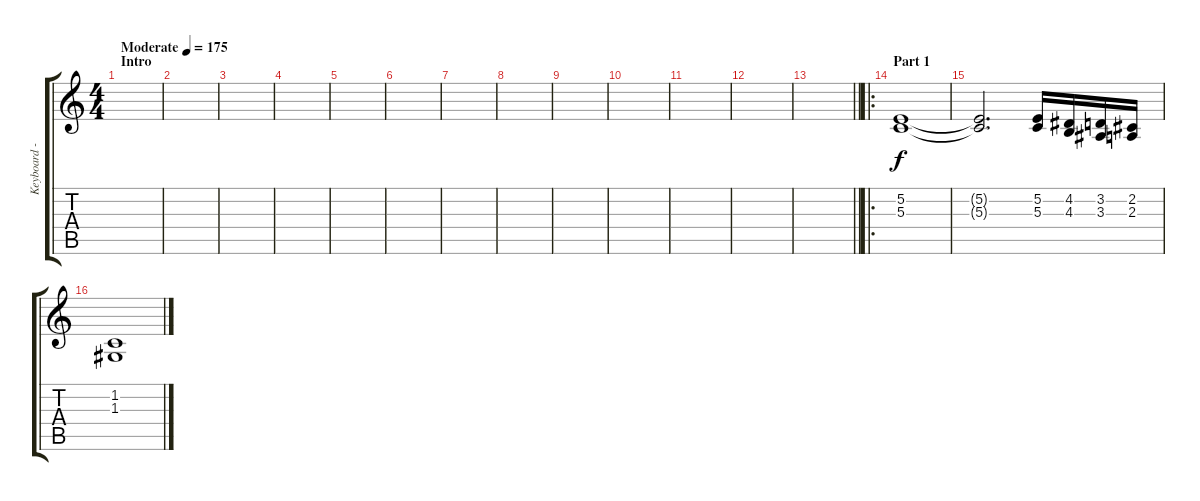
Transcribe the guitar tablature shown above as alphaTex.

\track ("Keyboard - Rhythm" "Keyboard -") {instrument lead2sawtooth}
\staff {score tabs}
\tuning (E4 B3 G3 D3 A2 E2) {hide}
\ts (4 4)
\section ("" "Intro")
\tempo (175 "Moderate")
\clef g2
\ks c
|
|
|
|
|
|
|
|
|
|
|
|
\barLineRight lightlight
|
\ro
\section ("" "Part 1")
(5.2 5.3).1 |
(5.2{t} 5.3{t}).2{d} (5.2 5.3).16 (4.2 4.3).16 (3.2 3.3).16 (2.2 2.3).16 |
(1.2 1.3).1
